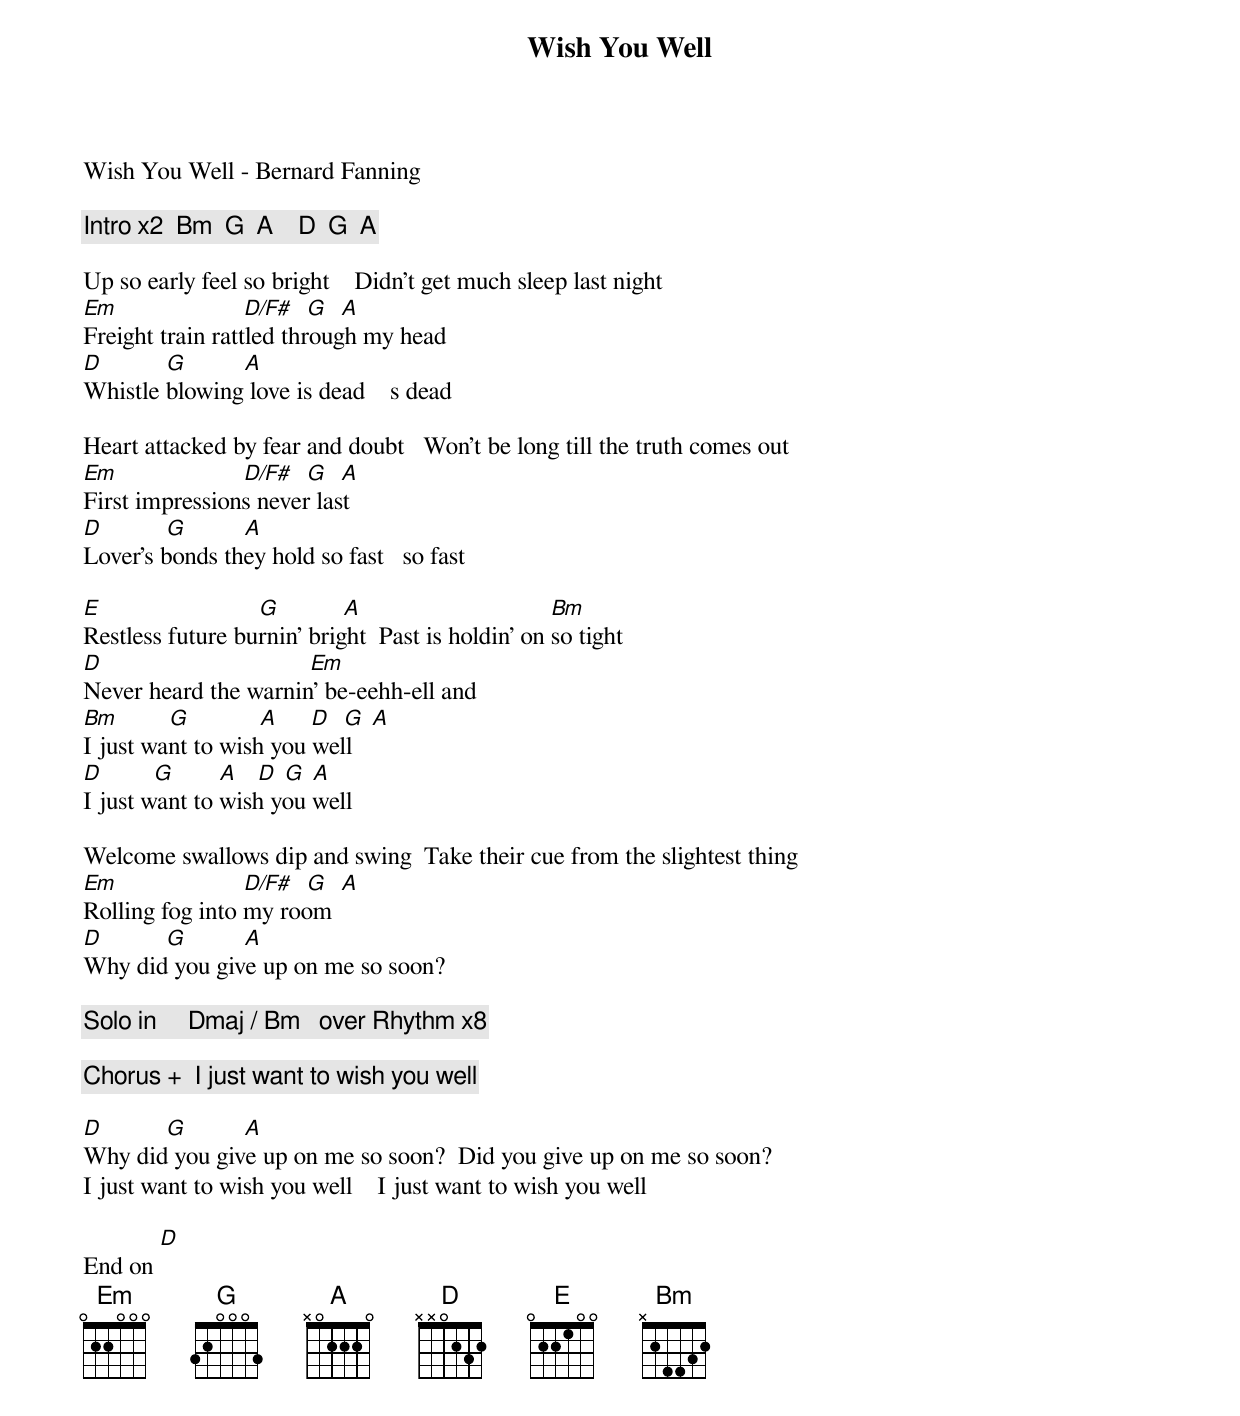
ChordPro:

{title: Wish You Well}
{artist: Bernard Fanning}
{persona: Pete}
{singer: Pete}
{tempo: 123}
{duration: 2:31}
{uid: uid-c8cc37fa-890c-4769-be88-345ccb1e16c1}
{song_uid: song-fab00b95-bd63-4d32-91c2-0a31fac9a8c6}



Wish You Well - Bernard Fanning

{comment: Intro x2  Bm  G  A  		D  G  A}

Up so early feel so bright 			Didn't get much sleep last night
[Em]              				  [D/F#]  [G]  [A]
Freight train rattled through my head
[D]  		      [G]  	      [A]
Whistle blowing love is dead 			s dead

Heart attacked by fear and doubt 		Won't be long till the truth comes out
[Em]              				  [D/F#]  [G]  [A]
First impressions never last
[D]  		      [G]  	      [A]
Lover's bonds they hold so fast 		so fast

[E]                       		[G]         	[A]                              [Bm]
Restless future burnin' bright 	Past is holdin' on so tight
[D]                          	      [Em]
Never heard the warnin' be-eehh-ell and
[Bm]  		    [G]  	        [A]   		[D] 	[G]	[A]
I just want to wish you well
[D]  		    [G]  	    [A]			[D]	[G]	[A]
I just want to wish you well

Welcome swallows dip and swing 	Take their cue from the slightest thing
[Em]              				  [D/F#]  [G]  [A]
Rolling fog into my room
[D]  		      [G]  	      [A]
Why did you give up on me so soon?

{comment: Solo in    	Dmaj / Bm 		over Rhythm x8}

{comment: Chorus	+ 	I just want to wish you well}

[D]  		      [G]  	      [A]
Why did you give up on me so soon? 	Did you give up on me so soon?
I just want to wish you well 			I just want to wish you well

End on [D]
